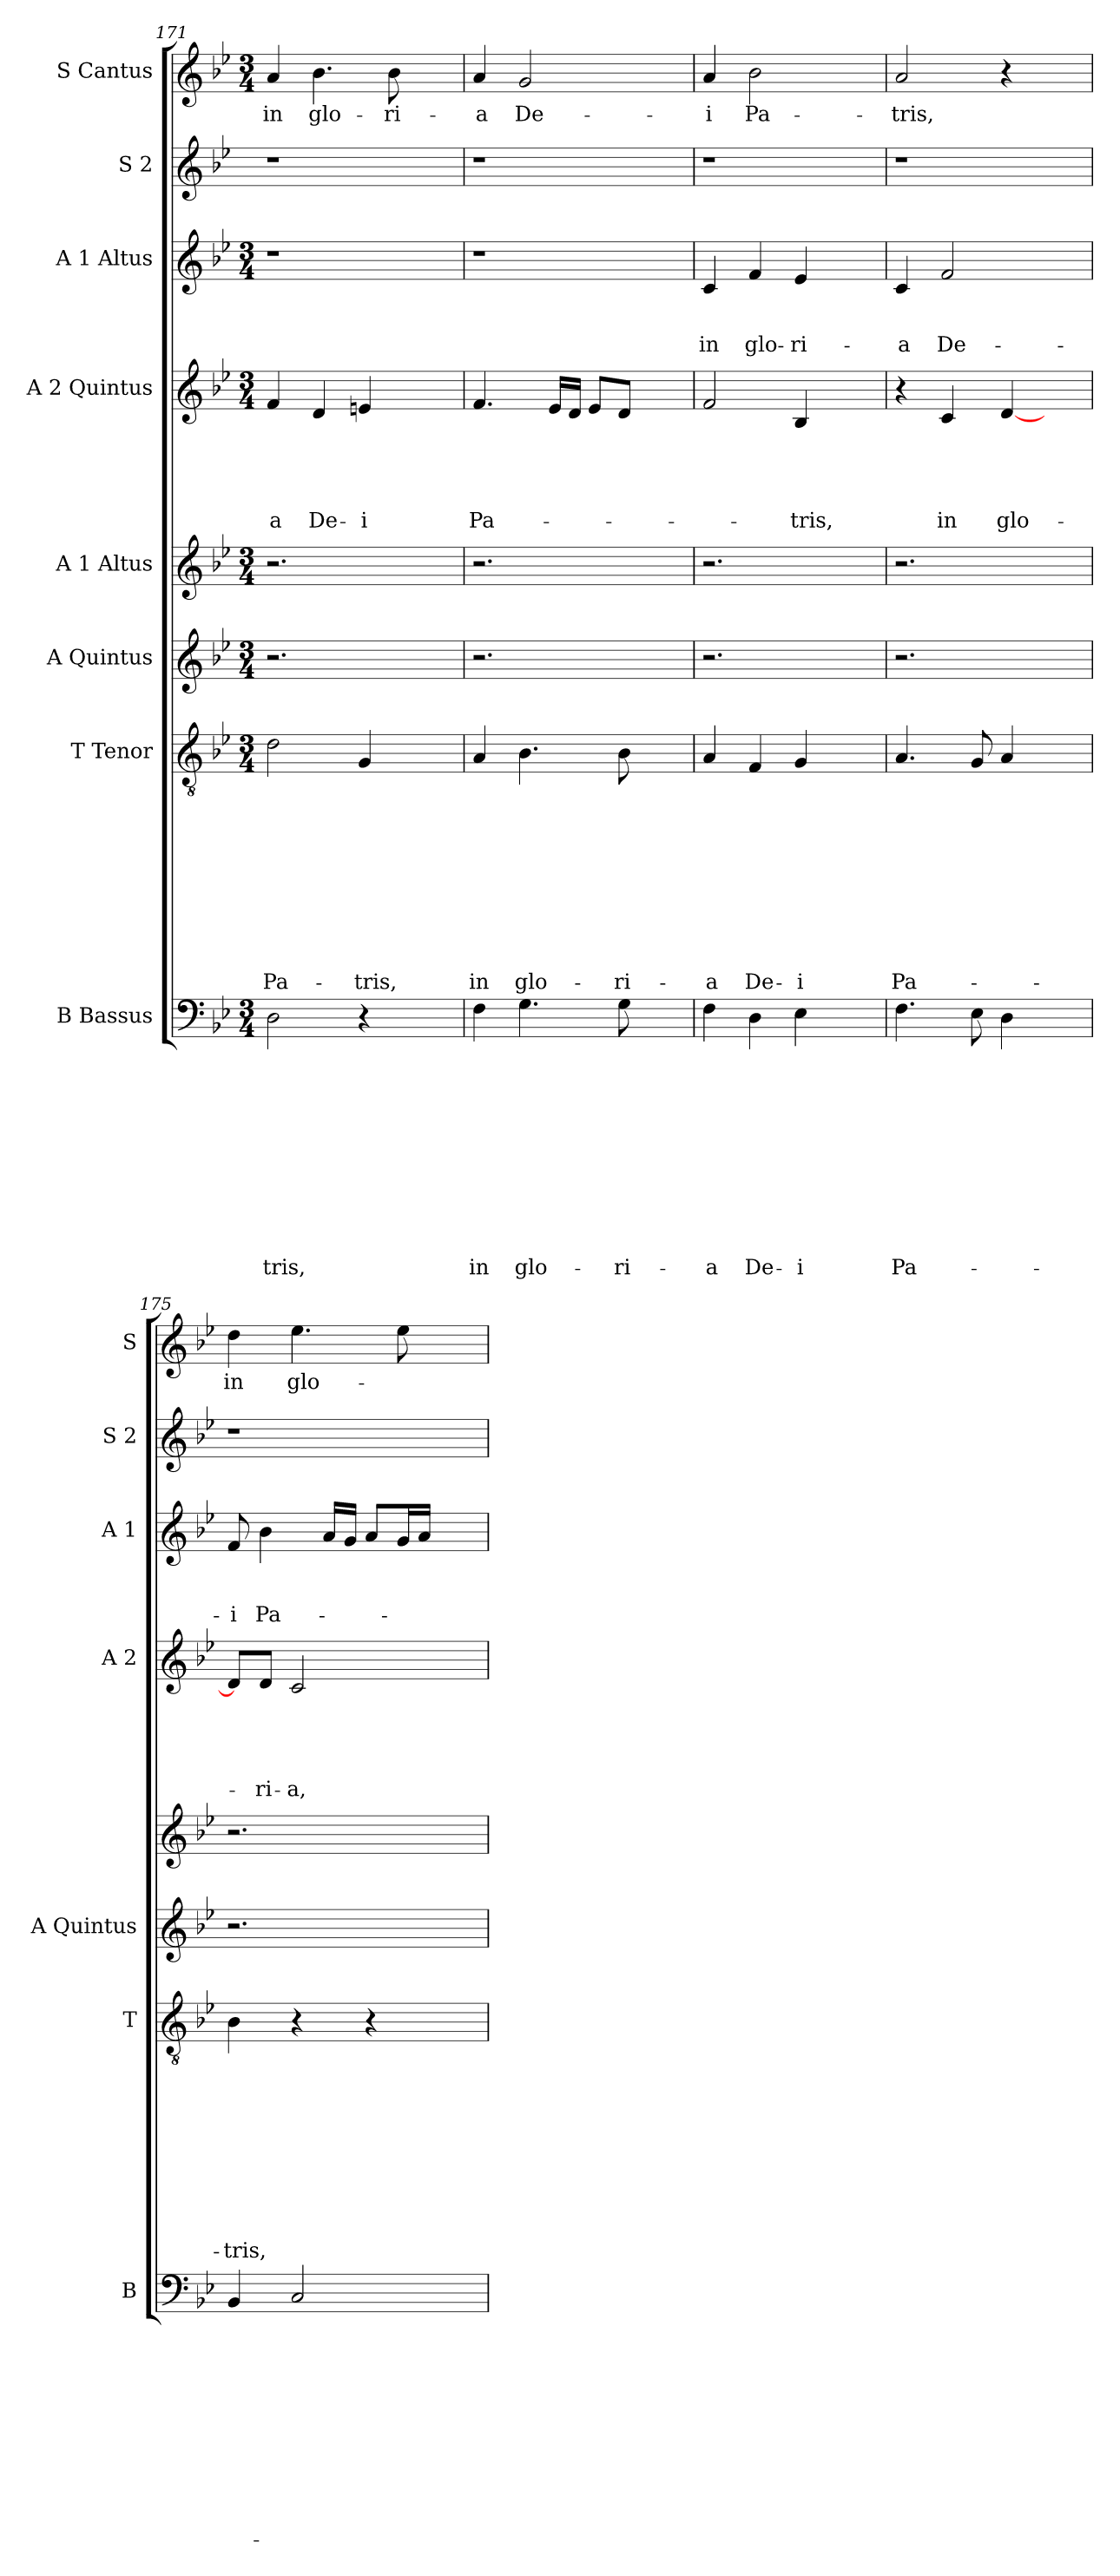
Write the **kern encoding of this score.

**kern	**text	**text	**text	**text	**text	**text	**text	**text	**text	**text	**text	**kern	**text	**text	**text	**text	**text	**text	**text	**text	**text	**text	**kern	**kern	**kern	**text	**text	**text	**text	**text	**kern	**text	**text	**text	**kern	**kern	**text
*part8	*part8	*part8	*part8	*part8	*part8	*part8	*part8	*part8	*part8	*part8	*part8	*part7	*part7	*part7	*part7	*part7	*part7	*part7	*part7	*part7	*part7	*part7	*part6	*part5	*part4	*part4	*part4	*part4	*part4	*part4	*part3	*part3	*part3	*part3	*part2	*part1	*part1
*staff8	*staff8	*staff8	*staff8	*staff8	*staff8	*staff8	*staff8	*staff8	*staff8	*staff8	*staff8	*staff7	*staff7	*staff7	*staff7	*staff7	*staff7	*staff7	*staff7	*staff7	*staff7	*staff7	*staff6	*staff5	*staff4	*staff4	*staff4	*staff4	*staff4	*staff4	*staff3	*staff3	*staff3	*staff3	*staff2	*staff1	*staff1
*I"B Bassus	*	*	*	*	*	*	*	*	*	*	*	*I"T Tenor	*	*	*	*	*	*	*	*	*	*	*I"A Quintus	*I"A 1 Altus	*I"A 2 Quintus	*	*	*	*	*	*I"A 1 Altus	*	*	*	*I"S 2	*I"S Cantus	*
*I'B	*	*	*	*	*	*	*	*	*	*	*	*I'T	*	*	*	*	*	*	*	*	*	*	*I'A Quintus	*	*I'A 2	*	*	*	*	*	*I'A 1	*	*	*	*I'S 2	*I'S	*
*clefF4	*	*	*	*	*	*	*	*	*	*	*	*clefGv2	*	*	*	*	*	*	*	*	*	*	*clefG2	*clefG2	*clefG2	*	*	*	*	*	*clefG2	*	*	*	*clefG2	*clefG2	*
*k[b-e-]	*	*	*	*	*	*	*	*	*	*	*	*k[b-e-]	*	*	*	*	*	*	*	*	*	*	*k[b-e-]	*k[b-e-]	*k[b-e-]	*	*	*	*	*	*k[b-e-]	*	*	*	*k[b-e-]	*k[b-e-]	*
*B-:	*	*	*	*	*	*	*	*	*	*	*	*B-:	*	*	*	*	*	*	*	*	*	*	*B-:	*B-:	*B-:	*	*	*	*	*	*B-:	*	*	*	*B-:	*B-:	*
*M3/4	*	*	*	*	*	*	*	*	*	*	*	*M3/4	*	*	*	*	*	*	*	*	*	*	*M3/4	*M3/4	*M3/4	*	*	*	*	*	*M3/4	*	*	*	*	*M3/4	*
=171	=171	=171	=171	=171	=171	=171	=171	=171	=171	=171	=171	=171	=171	=171	=171	=171	=171	=171	=171	=171	=171	=171	=171	=171	=171	=171	=171	=171	=171	=171	=171	=171	=171	=171	=171	=171	=171
!	!	!	!	!	!	!	!	!	!	!	!LO:LY:b	!	!	!	!	!	!	!	!	!	!	!LO:LY:b	!	!	!	!	!	!	!	!LO:LY:b	!LO:N:vis=1	!	!	!	!	!	!LO:LY:b
2D\	.	.	.	.	.	.	.	.	.	.	-tris,	2d\	.	.	.	.	.	.	.	.	.	Pa-	2.r	2.r	4f/	.	.	.	.	-a	2.r	.	.	.	1r	4a/	in
!	!	!	!	!	!	!	!	!	!	!	!	!	!	!	!	!	!	!	!	!	!	!	!	!	!	!	!	!	!	!LO:LY:b	!	!	!	!	!	!	!LO:LY:b
.	.	.	.	.	.	.	.	.	.	.	.	.	.	.	.	.	.	.	.	.	.	.	.	.	4d/	.	.	.	.	De-	.	.	.	.	.	4.b-\	glo-
!	!	!	!	!	!	!	!	!	!	!	!	!	!	!	!	!	!	!	!	!	!	!LO:LY:b	!	!	!	!	!	!	!	!LO:LY:b	!	!	!	!	!	!	!
4r	.	.	.	.	.	.	.	.	.	.	.	4G/	.	.	.	.	.	.	.	.	.	-tris,	.	.	4en/	.	.	.	.	-i	.	.	.	.	.	.	.
!	!	!	!	!	!	!	!	!	!	!	!	!	!	!	!	!	!	!	!	!	!	!	!	!	!	!	!	!	!	!	!	!	!	!	!	!	!LO:LY:b
.	.	.	.	.	.	.	.	.	.	.	.	.	.	.	.	.	.	.	.	.	.	.	.	.	.	.	.	.	.	.	.	.	.	.	.	8b-\	-ri-
4ryy	.	.	.	.	.	.	.	.	.	.	.	4ryy	.	.	.	.	.	.	.	.	.	.	4ryy	4ryy	4ryy	.	.	.	.	.	4ryy	.	.	.	.	4ryy	.
=172	=172	=172	=172	=172	=172	=172	=172	=172	=172	=172	=172	=172	=172	=172	=172	=172	=172	=172	=172	=172	=172	=172	=172	=172	=172	=172	=172	=172	=172	=172	=172	=172	=172	=172	=172	=172	=172
!	!	!	!	!	!	!	!	!	!	!	!LO:LY:b	!	!	!	!	!	!	!	!	!	!	!LO:LY:b	!	!	!	!	!	!	!	!LO:LY:b	!LO:N:vis=1	!	!	!	!	!	!LO:LY:b
4F\	.	.	.	.	.	.	.	.	.	.	in	4A/	.	.	.	.	.	.	.	.	.	in	2.r	2.r	4.f/	.	.	.	.	Pa-	2.r	.	.	.	1r	4a/	-a
!	!	!	!	!	!	!	!	!	!	!	!LO:LY:b	!	!	!	!	!	!	!	!	!	!	!LO:LY:b	!	!	!	!	!	!	!	!	!	!	!	!	!	!	!LO:LY:b
4.G\	.	.	.	.	.	.	.	.	.	.	glo-	4.B-\	.	.	.	.	.	.	.	.	.	glo-	.	.	.	.	.	.	.	.	.	.	.	.	.	2g/	De-
.	.	.	.	.	.	.	.	.	.	.	.	.	.	.	.	.	.	.	.	.	.	.	.	.	16e-/LL	.	.	.	.	.	.	.	.	.	.	.	.
.	.	.	.	.	.	.	.	.	.	.	.	.	.	.	.	.	.	.	.	.	.	.	.	.	16d/JJ	.	.	.	.	.	.	.	.	.	.	.	.
.	.	.	.	.	.	.	.	.	.	.	.	.	.	.	.	.	.	.	.	.	.	.	.	.	8e-/L	.	.	.	.	.	.	.	.	.	.	.	.
!	!	!	!	!	!	!	!	!	!	!	!LO:LY:b	!	!	!	!	!	!	!	!	!	!	!LO:LY:b	!	!	!	!	!	!	!	!	!	!	!	!	!	!	!
8G\	.	.	.	.	.	.	.	.	.	.	-ri-	8B-\	.	.	.	.	.	.	.	.	.	-ri-	.	.	8d/J	.	.	.	.	.	.	.	.	.	.	.	.
4ryy	.	.	.	.	.	.	.	.	.	.	.	4ryy	.	.	.	.	.	.	.	.	.	.	4ryy	4ryy	4ryy	.	.	.	.	.	4ryy	.	.	.	.	4ryy	.
!!LO:PB:g=z
=173	=173	=173	=173	=173	=173	=173	=173	=173	=173	=173	=173	=173	=173	=173	=173	=173	=173	=173	=173	=173	=173	=173	=173	=173	=173	=173	=173	=173	=173	=173	=173	=173	=173	=173	=173	=173	=173
!	!	!	!	!	!	!	!	!	!	!	!LO:LY:b	!	!	!	!	!	!	!	!	!	!	!LO:LY:b	!	!	!	!	!	!	!	!	!	!	!	!LO:LY:b	!	!	!LO:LY:b
4F\	.	.	.	.	.	.	.	.	.	.	-a	4A/	.	.	.	.	.	.	.	.	.	-a	2.r	2.r	2f/	.	.	.	.	.	4c/	.	.	-in	1r	4a/	-i
!	!	!	!	!	!	!	!	!	!	!	!LO:LY:b	!	!	!	!	!	!	!	!	!	!	!LO:LY:b	!	!	!	!	!	!	!	!	!	!	!	!LO:LY:b	!	!	!LO:LY:b
4D\	.	.	.	.	.	.	.	.	.	.	De-	4F/	.	.	.	.	.	.	.	.	.	De-	.	.	.	.	.	.	.	.	4f/	.	.	glo-	.	2b-\	Pa-
!	!	!	!	!	!	!	!	!	!	!	!LO:LY:b	!	!	!	!	!	!	!	!	!	!	!LO:LY:b	!	!	!	!	!	!	!	!LO:LY:b	!	!	!	!LO:LY:b	!	!	!
4E-\	.	.	.	.	.	.	.	.	.	.	-i	4G/	.	.	.	.	.	.	.	.	.	-i	.	.	4B-/	.	.	.	.	-tris,	4e-/	.	.	-ri-	.	.	.
4ryy	.	.	.	.	.	.	.	.	.	.	.	4ryy	.	.	.	.	.	.	.	.	.	.	4ryy	4ryy	4ryy	.	.	.	.	.	4ryy	.	.	.	.	4ryy	.
=174	=174	=174	=174	=174	=174	=174	=174	=174	=174	=174	=174	=174	=174	=174	=174	=174	=174	=174	=174	=174	=174	=174	=174	=174	=174	=174	=174	=174	=174	=174	=174	=174	=174	=174	=174	=174	=174
!	!	!	!	!	!	!	!	!	!	!	!LO:LY:b	!	!	!	!	!	!	!	!	!	!	!LO:LY:b	!	!	!	!	!	!	!	!	!	!	!	!LO:LY:b	!	!	!LO:LY:b
4.F\	.	.	.	.	.	.	.	.	.	.	Pa-	4.A/	.	.	.	.	.	.	.	.	.	Pa-	2.r	2.r	4r	.	.	.	.	.	4c/	.	.	-a	1r	2a/	-tris,
!	!	!	!	!	!	!	!	!	!	!	!	!	!	!	!	!	!	!	!	!	!	!	!	!	!	!	!	!	!	!LO:LY:b	!	!	!	!LO:LY:b	!	!	!
.	.	.	.	.	.	.	.	.	.	.	.	.	.	.	.	.	.	.	.	.	.	.	.	.	4c/	.	.	.	.	in	2f/	.	.	De-	.	.	.
8E-\	.	.	.	.	.	.	.	.	.	.	.	8G/	.	.	.	.	.	.	.	.	.	.	.	.	.	.	.	.	.	.	.	.	.	.	.	.	.
!	!	!	!	!	!	!	!	!	!	!	!	!	!	!	!	!	!	!	!	!	!	!	!	!	!	!	!	!	!	!LO:LY:b	!	!	!	!	!	!	!
4D\	.	.	.	.	.	.	.	.	.	.	.	4A/	.	.	.	.	.	.	.	.	.	.	.	.	[<4d/	.	.	.	.	glo-	.	.	.	.	.	4r	.
4ryy	.	.	.	.	.	.	.	.	.	.	.	4ryy	.	.	.	.	.	.	.	.	.	.	4ryy	4ryy	4ryy	.	.	.	.	.	4ryy	.	.	.	.	4ryy	.
=175	=175	=175	=175	=175	=175	=175	=175	=175	=175	=175	=175	=175	=175	=175	=175	=175	=175	=175	=175	=175	=175	=175	=175	=175	=175	=175	=175	=175	=175	=175	=175	=175	=175	=175	=175	=175	=175
!	!	!	!	!	!	!	!	!	!	!	!	!	!	!	!	!	!	!	!	!	!	!LO:LY:b	!	!	!	!	!	!	!	!	!	!	!	!LO:LY:b	!	!	!LO:LY:b
4BB-/	.	.	.	.	.	.	.	.	.	.	.	4B-\	.	.	.	.	.	.	.	.	.	-tris,	2.r	2.r	8d/L]	.	.	.	.	.	8f/	.	.	-i	1r	4dd\	in
!	!	!	!	!	!	!	!	!	!	!	!	!	!	!	!	!	!	!	!	!	!	!	!	!	!	!	!	!	!	!LO:LY:b	!	!	!	!LO:LY:b	!	!	!
.	.	.	.	.	.	.	.	.	.	.	.	.	.	.	.	.	.	.	.	.	.	.	.	.	8d/J	.	.	.	.	-ri-	4b-\	.	.	Pa-	.	.	.
!	!	!	!	!	!	!	!	!	!	!	!	!	!	!	!	!	!	!	!	!	!	!	!	!	!	!	!	!	!	!LO:LY:b	!	!	!	!	!	!	!LO:LY:b
2C/	.	.	.	.	.	.	.	.	.	.	.	4r	.	.	.	.	.	.	.	.	.	.	.	.	2c/	.	.	.	.	-a,	.	.	.	.	.	4.ee-\	glo-
.	.	.	.	.	.	.	.	.	.	.	.	.	.	.	.	.	.	.	.	.	.	.	.	.	.	.	.	.	.	.	16a/LL	.	.	.	.	.	.
.	.	.	.	.	.	.	.	.	.	.	.	.	.	.	.	.	.	.	.	.	.	.	.	.	.	.	.	.	.	.	16g/JJ	.	.	.	.	.	.
.	.	.	.	.	.	.	.	.	.	.	.	4r	.	.	.	.	.	.	.	.	.	.	.	.	.	.	.	.	.	.	8a/L	.	.	.	.	.	.
.	.	.	.	.	.	.	.	.	.	.	.	.	.	.	.	.	.	.	.	.	.	.	.	.	.	.	.	.	.	.	16g/L	.	.	.	.	8ee-\	.
.	.	.	.	.	.	.	.	.	.	.	.	.	.	.	.	.	.	.	.	.	.	.	.	.	.	.	.	.	.	.	16a/JJ	.	.	.	.	.	.
4ryy	.	.	.	.	.	.	.	.	.	.	.	4ryy	.	.	.	.	.	.	.	.	.	.	4ryy	4ryy	4ryy	.	.	.	.	.	4ryy	.	.	.	.	4ryy	.
=	=	=	=	=	=	=	=	=	=	=	=	=	=	=	=	=	=	=	=	=	=	=	=	=	=	=	=	=	=	=	=	=	=	=	=	=	=
*-	*-	*-	*-	*-	*-	*-	*-	*-	*-	*-	*-	*-	*-	*-	*-	*-	*-	*-	*-	*-	*-	*-	*-	*-	*-	*-	*-	*-	*-	*-	*-	*-	*-	*-	*-	*-	*-
